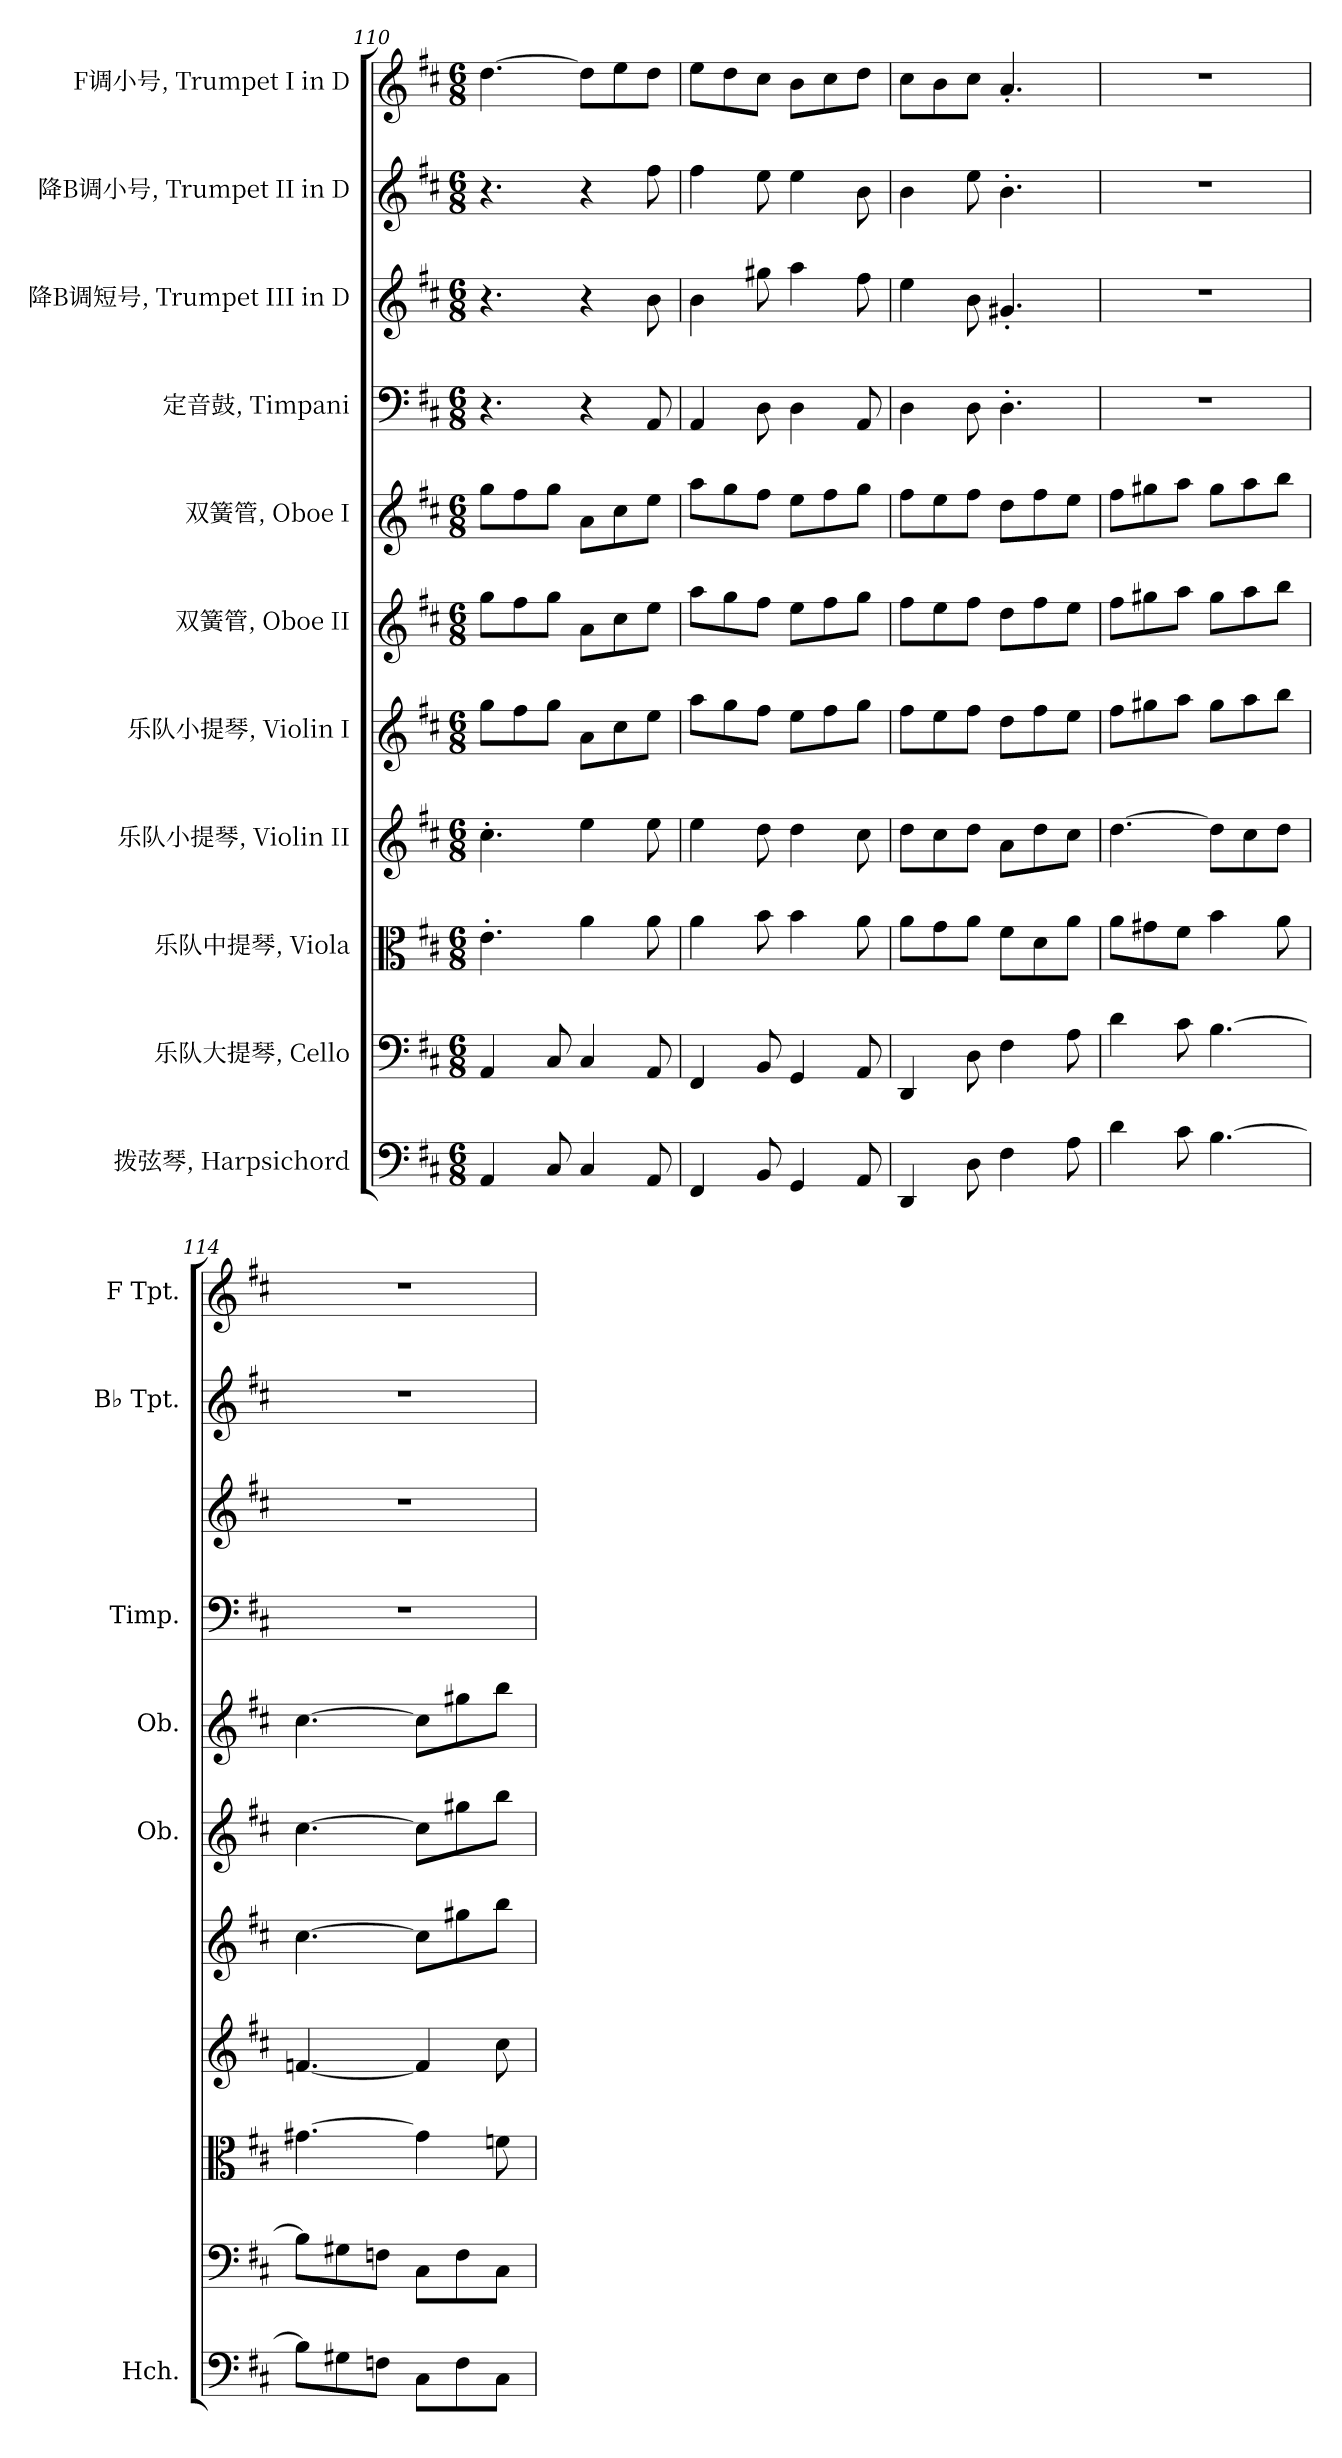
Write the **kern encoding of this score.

**kern	**kern	**kern	**kern	**kern	**kern	**kern	**kern	**kern	**kern	**kern
*part11	*part10	*part9	*part8	*part7	*part6	*part5	*part4	*part3	*part2	*part1
*staff11	*staff10	*staff9	*staff8	*staff7	*staff6	*staff5	*staff4	*staff3	*staff2	*staff1
*I"拨弦琴, Harpsichord	*I"乐队大提琴, Cello	*I"乐队中提琴, Viola	*I"乐队小提琴, Violin II	*I"乐队小提琴, Violin I	*I"双簧管, Oboe II	*I"双簧管, Oboe I	*I"定音鼓, Timpani	*I"降B调短号, Trumpet III in D	*I"降B调小号, Trumpet II in D	*I"F调小号, Trumpet I in D
*I'Hch.	*	*	*	*	*I'Ob.	*I'Ob.	*I'Timp.	*	*I'B♭ Tpt.	*I'F Tpt.
!!LO:PB:g=z
*clefF4	*clefF4	*clefC3	*clefG2	*clefG2	*clefG2	*clefG2	*clefF4	*clefG2	*clefG2	*clefG2
*	*	*	*	*	*	*	*	*ITrd1c2	*ITrd1c2	*ITrd-3c-5
*k[f#c#]	*k[f#c#]	*k[f#c#]	*k[f#c#]	*k[f#c#]	*k[f#c#]	*k[f#c#]	*k[f#c#]	*k[]	*k[]	*k[f#]
*M6/8	*M6/8	*M6/8	*M6/8	*M6/8	*M6/8	*M6/8	*M6/8	*M6/8	*M6/8	*M6/8
=110	=110	=110	=110	=110	=110	=110	=110	=110	=110	=110
4AA/	4AA/	4.e'\	4.cc#'\	8gg\L	8gg\L	8gg\L	4.r	4.r	4.r	[4.gg\
.	.	.	.	8ff#\	8ff#\	8ff#\	.	.	.	.
8C#/	8C#/	.	.	8gg\J	8gg\J	8gg\J	.	.	.	.
4C#/	4C#/	4a\	4ee\	8a\L	8a\L	8a\L	4r	4r	4r	8gg\L]
.	.	.	.	8cc#\	8cc#\	8cc#\	.	.	.	8aa\
8AA/	8AA/	8a\	8ee\	8ee\J	8ee\J	8ee\J	8AA/	8a\	8ee\	8gg\J
=111	=111	=111	=111	=111	=111	=111	=111	=111	=111	=111
4FF#/	4FF#/	4a\	4ee\	8aa\L	8aa\L	8aa\L	4AA/	4a\	4ee\	8aa\L
.	.	.	.	8gg\	8gg\	8gg\	.	.	.	8gg\
8BB/	8BB/	8b\	8dd\	8ff#\J	8ff#\J	8ff#\J	8D\	8ff#X\	8dd\	8ff#\J
4GG/	4GG/	4b\	4dd\	8ee\L	8ee\L	8ee\L	4D\	4gg\	4dd\	8ee\L
.	.	.	.	8ff#\	8ff#\	8ff#\	.	.	.	8ff#\
8AA/	8AA/	8a\	8cc#\	8gg\J	8gg\J	8gg\J	8AA/	8ee\	8a\	8gg\J
=112	=112	=112	=112	=112	=112	=112	=112	=112	=112	=112
4DD/	4DD/	8a\L	8dd\L	8ff#\L	8ff#\L	8ff#\L	4D\	4dd\	4a\	8ff#\L
.	.	8g\	8cc#\	8ee\	8ee\	8ee\	.	.	.	8ee\
8D\	8D\	8a\J	8dd\J	8ff#\J	8ff#\J	8ff#\J	8D\	8a\	8dd\	8ff#\J
4F#\	4F#\	8f#\L	8a\L	8dd\L	8dd\L	8dd\L	4.D'\	4.f#X'/	4.a'\	4.dd'/
.	.	8d\	8dd\	8ff#\	8ff#\	8ff#\	.	.	.	.
8A\	8A\	8a\J	8cc#\J	8ee\J	8ee\J	8ee\J	.	.	.	.
=113	=113	=113	=113	=113	=113	=113	=113	=113	=113	=113
4d\	4d\	8a\L	[4.dd\	8ff#\L	8ff#\L	8ff#\L	2.r	2.r	2.r	2.r
.	.	8g#X\	.	8gg#X\	8gg#X\	8gg#X\	.	.	.	.
8c#\	8c#\	8f#\J	.	8aa\J	8aa\J	8aa\J	.	.	.	.
[4.B\	[4.B\	4b\	8dd\L]	8gg#\L	8gg#\L	8gg#\L	.	.	.	.
.	.	.	8cc#\	8aa\	8aa\	8aa\	.	.	.	.
.	.	8a\	8dd\J	8bb\J	8bb\J	8bb\J	.	.	.	.
=114	=114	=114	=114	=114	=114	=114	=114	=114	=114	=114
8B\L]	8B\L]	[4.g#X\	[4.fn/	[4.cc#\	[4.cc#\	[4.cc#\	2.r	2.r	2.r	2.r
8G#X\	8G#X\	.	.	.	.	.	.	.	.	.
8Fn\J	8Fn\J	.	.	.	.	.	.	.	.	.
8C#\L	8C#\L	4g#\]	4f/]	8cc#\L]	8cc#\L]	8cc#\L]	.	.	.	.
8F\	8F\	.	.	8gg#X\	8gg#X\	8gg#X\	.	.	.	.
8C#\J	8C#\J	8fn\	8cc#\	8bb\J	8bb\J	8bb\J	.	.	.	.
=	=	=	=	=	=	=	=	=	=	=
*-	*-	*-	*-	*-	*-	*-	*-	*-	*-	*-
